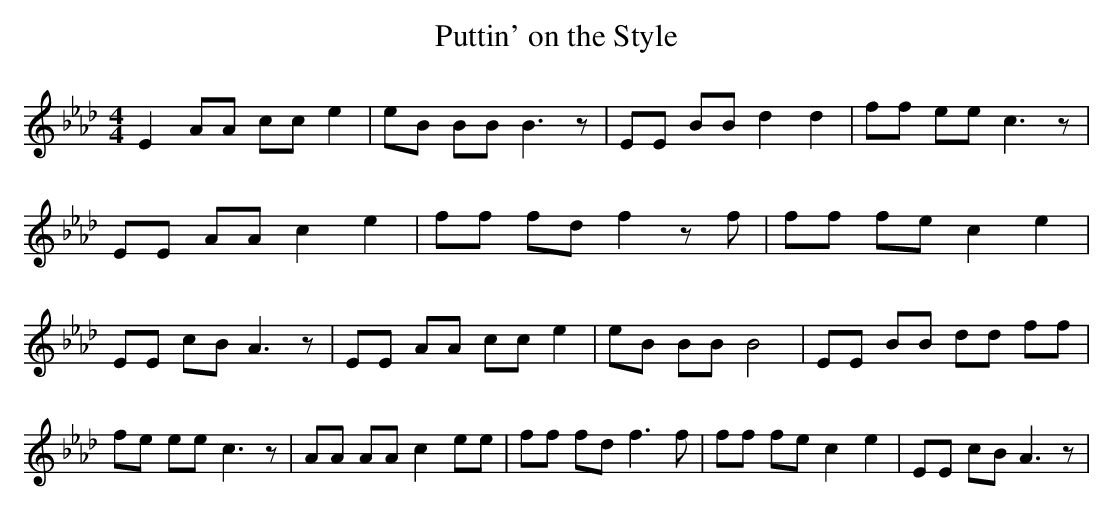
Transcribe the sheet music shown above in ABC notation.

X:1
T:Puttin' on the Style
M:4/4
L:1/8
K:Ab
 E2 AA cc e2| eB BB B3 z| EE BB d2 d2| ff ee c3 z| EE AA c2 e2| ff fd f2 z f|\
 ff fe c2 e2| EE cB A3 z| EE AA cc e2| eB BB B4| EE BB dd ff| fe ee c3 z|\
 AA AA c2 ee| ff fd f3 f| ff fe c2 e2| EE cB A3 z|
